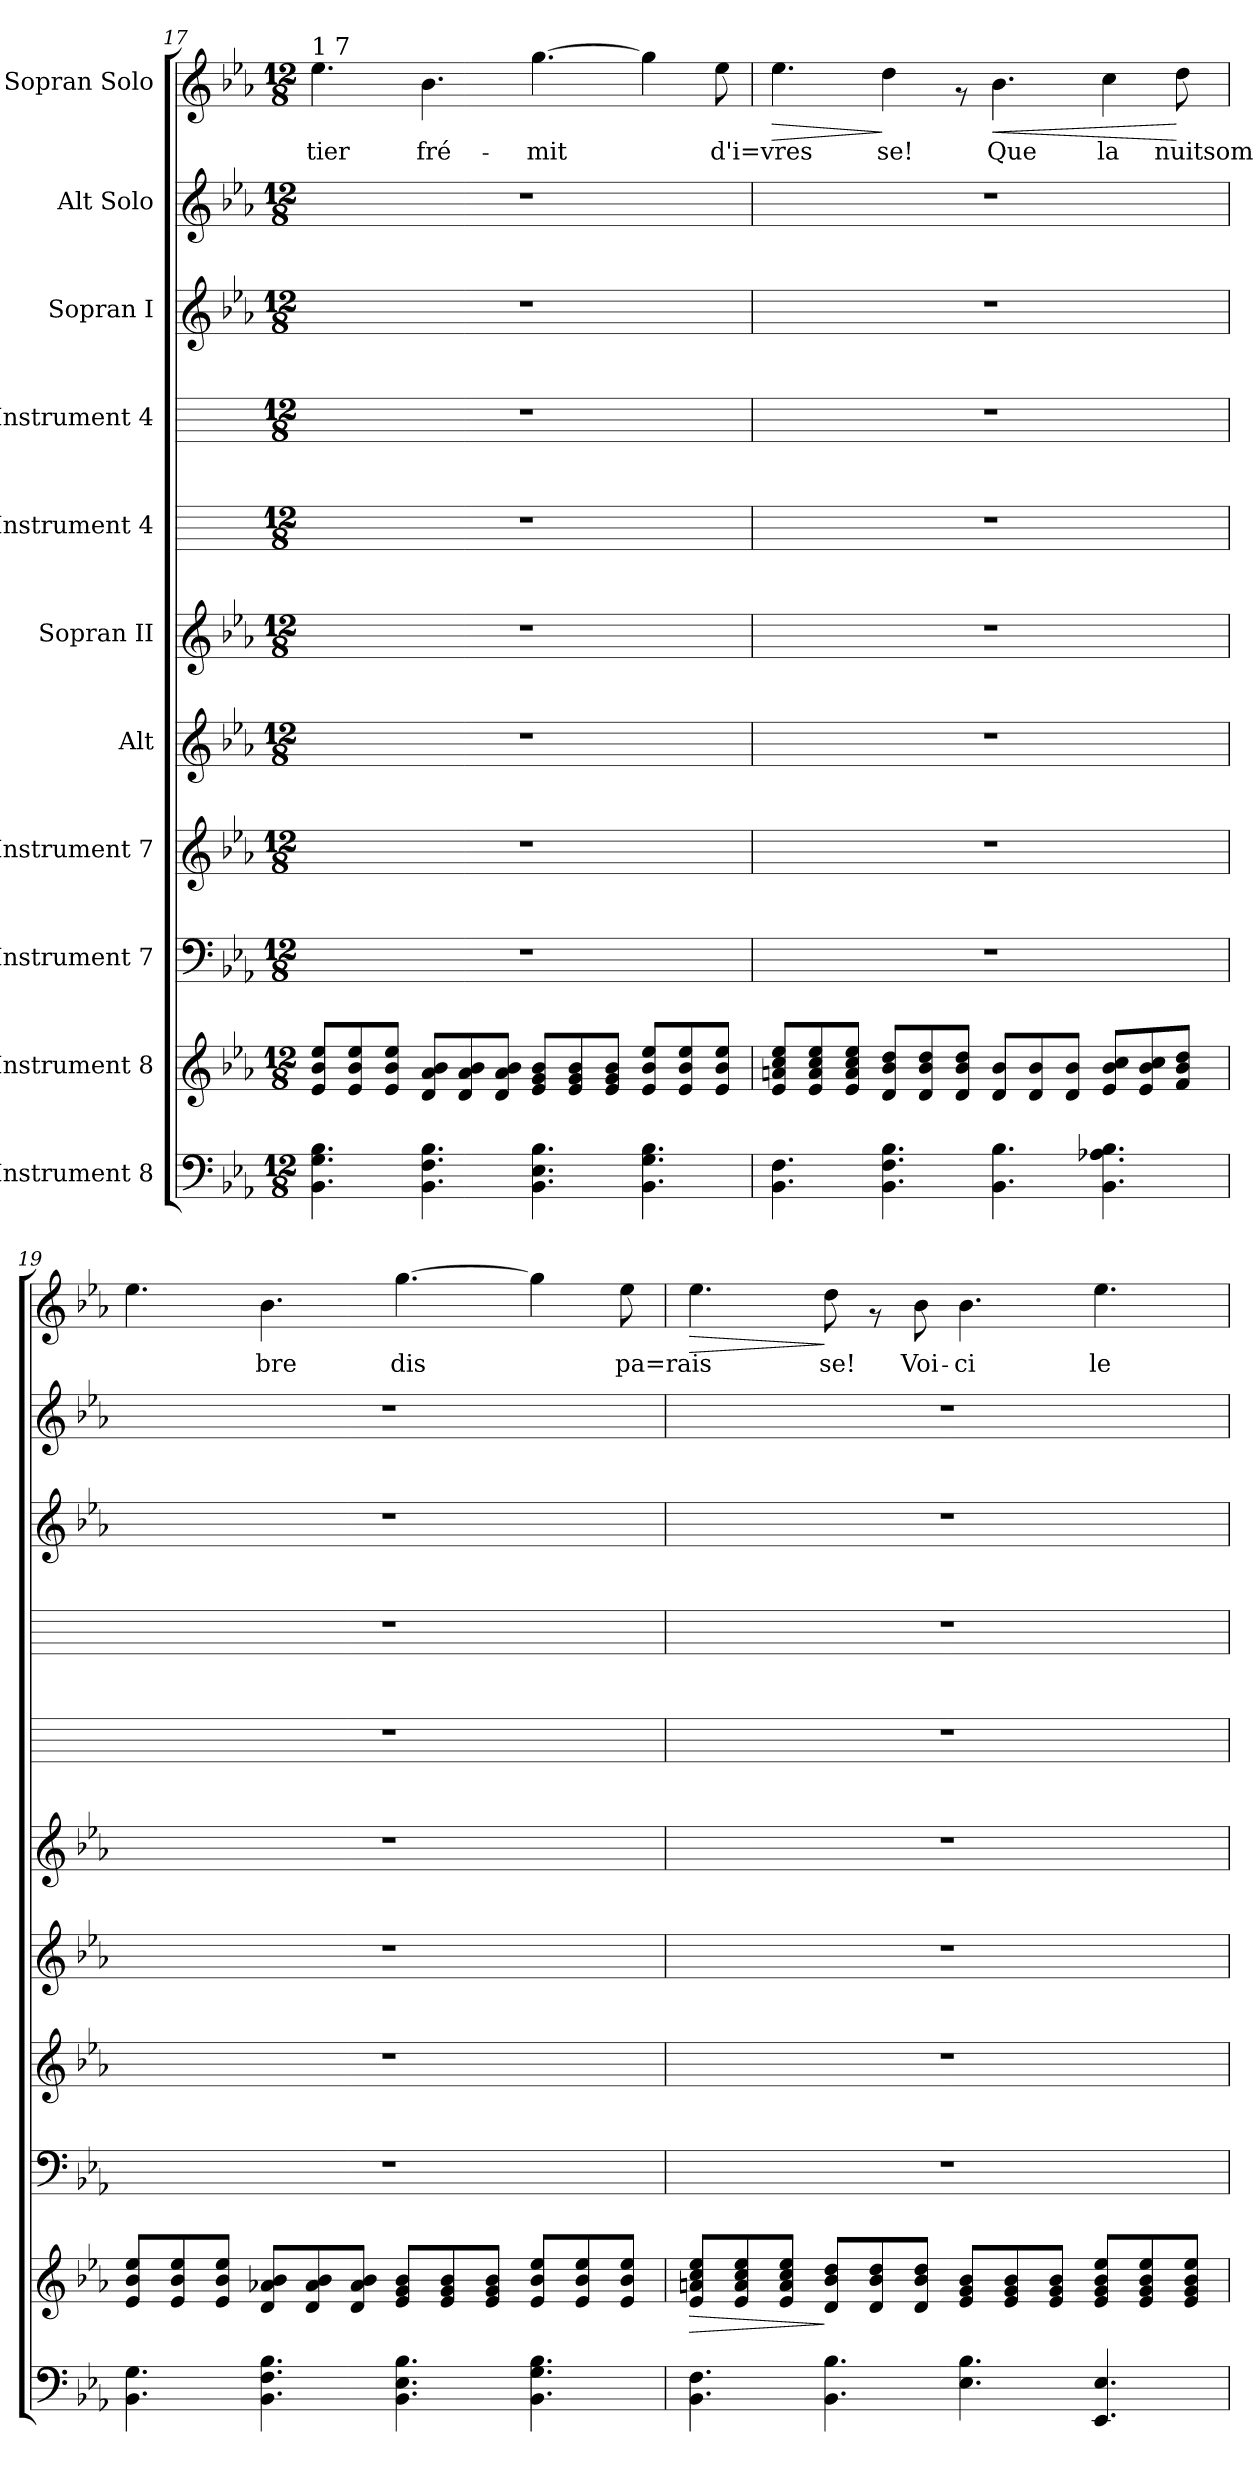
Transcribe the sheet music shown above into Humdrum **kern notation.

**kern	**kern	**dynam	**kern	**kern	**kern	**kern	**kern	**kern	**kern	**kern	**kern	**text	**dynam
*part11	*part10	*part10	*part9	*part8	*part7	*part6	*part5	*part4	*part3	*part2	*part1	*part1	*part1
*staff11	*staff10	*staff10	*staff9	*staff8	*staff7	*staff6	*staff5	*staff4	*staff3	*staff2	*staff1	*staff1	*staff1
*I"Instrument 8	*I"Instrument 8	*	*I"Instrument 7	*I"Instrument 7	*I"Alt	*I"Sopran II	*I"Instrument 4	*I"Instrument 4	*I"Sopran I	*I"Alt Solo	*I"Sopran Solo	*	*
!!LO:LB:g=z
*clefF4	*clefG2	*	*clefF4	*clefG2	*clefG2	*clefG2	*	*	*clefG2	*clefG2	*clefG2	*	*
*k[b-e-a-]	*k[b-e-a-]	*	*k[b-e-a-]	*k[b-e-a-]	*k[b-e-a-]	*k[b-e-a-]	*k[]	*k[]	*k[b-e-a-]	*k[b-e-a-]	*k[b-e-a-]	*	*
*E-:	*E-:	*	*E-:	*E-:	*E-:	*E-:	*C:	*C:	*E-:	*E-:	*E-:	*	*
*M12/8	*M12/8	*	*M12/8	*M12/8	*M12/8	*M12/8	*M12/8	*M12/8	*M12/8	*M12/8	*M12/8	*	*
=17	=17	=17	=17	=17	=17	=17	=17	=17	=17	=17	=17	=17	=17
!	!	!	!	!	!	!	!	!	!	!	!LO:TX:a:t=1 7	!	!
!	!	!	!	!	!	!	!	!	!	!	!	!LO:LY:b:cj	!
4.B-\ 4.G\ 4.BB-\	8b-/ 8e-/ 8ee-/L	.	1.r	1.r	1.r	1.r	1.r	1.r	1.r	1.r	4.ee-\	tier	.
.	8b-/ 8e-/ 8ee-/	.	.	.	.	.	.	.	.	.	.	.	.
.	8ee-/ 8e-/ 8b-/J	.	.	.	.	.	.	.	.	.	.	.	.
!	!	!	!	!	!	!	!	!	!	!	!	!LO:LY:b:cj	!
4.B-\ 4.BB-\ 4.F\	8a-/ 8d/ 8b-/L	.	.	.	.	.	.	.	.	.	4.b-\	fré-	.
.	8a-/ 8d/ 8b-/	.	.	.	.	.	.	.	.	.	.	.	.
.	8a-/ 8d/ 8b-/J	.	.	.	.	.	.	.	.	.	.	.	.
!	!	!	!	!	!	!	!	!	!	!	!	!LO:LY:b:cj	!
4.E-\ 4.BB-\ 4.B-\	8g/ 8e-/ 8b-/L	.	.	.	.	.	.	.	.	.	[>4.gg\	-mit	.
.	8g/ 8e-/ 8b-/	.	.	.	.	.	.	.	.	.	.	.	.
.	8b-/ 8g/ 8e-/J	.	.	.	.	.	.	.	.	.	.	.	.
!	!	!	!	!	!	!	!	!	!	!	!	!LO:LY:b:cj	!
4.B-\ 4.G\ 4.BB-\	8ee-/ 8e-/ 8b-/L	.	.	.	.	.	.	.	.	.	4gg\]	.	.
.	8b-/ 8e-/ 8ee-/	.	.	.	.	.	.	.	.	.	.	.	.
!	!	!	!	!	!	!	!	!	!	!	!	!LO:LY:b:cj	!
.	8b-/ 8e-/ 8ee-/J	.	.	.	.	.	.	.	.	.	8ee-\	d'i=vres-	.
=18	=18	=18	=18	=18	=18	=18	=18	=18	=18	=18	=18	=18	=18
!	!	!	!	!	!	!	!	!	!	!	!	!LO:LY:b:cj	!LO:HP:b
4.BB-\ 4.F\	8ee-/ 8cc/ 8an/ 8e-/L	.	1.r	1.r	1.r	1.r	1.r	1.r	1.r	1.r	4.ee-\	--	>
.	8cc/ 8a/ 8e-/ 8ee-/	.	.	.	.	.	.	.	.	.	.	.	.
.	8ee-/ 8cc/ 8e-/ 8a/J	.	.	.	.	.	.	.	.	.	.	.	.
!	!	!	!	!	!	!	!	!	!	!	!	!LO:LY:b:cj	!
4.B-\ 4.F\ 4.BB-\	8b-/ 8d/ 8dd/L	.	.	.	.	.	.	.	.	.	4dd\	-se!	]
.	8dd/ 8d/ 8b-/	.	.	.	.	.	.	.	.	.	.	.	.
.	8dd/ 8d/ 8b-/J	.	.	.	.	.	.	.	.	.	8rf	.	.
!	!	!	!	!	!	!	!	!	!	!	!	!LO:LY:b:cj	!LO:HP:b
4.B-\ 4.BB-\	8d/ 8b-/L	.	.	.	.	.	.	.	.	.	4.b-\	Que	<
.	8b-/ 8d/	.	.	.	.	.	.	.	.	.	.	.	.
.	8b-/ 8d/J	.	.	.	.	.	.	.	.	.	.	.	.
!	!	!	!	!	!	!	!	!	!	!	!	!LO:LY:b:cj	!
4.B-\ 4.A-X\ 4.BB-\	8b-/ 8e-/ 8cc/L	.	.	.	.	.	.	.	.	.	4cc\	la	.
.	8b-/ 8e-/ 8cc/	.	.	.	.	.	.	.	.	.	.	.	.
!	!	!	!	!	!	!	!	!	!	!	!	!LO:LY:b:cj	!
.	8dd/ 8b-/ 8f/J	.	.	.	.	.	.	.	.	.	8dd\	nuitsom-	[
=19	=19	=19	=19	=19	=19	=19	=19	=19	=19	=19	=19	=19	=19
!	!	!	!	!	!	!	!	!	!	!	!	!LO:LY:b:cj	!
4.BB-\ 4.G\	8ee-/ 8b-/ 8e-/L	.	1.r	1.r	1.r	1.r	1.r	1.r	1.r	1.r	4.ee-\	--	.
.	8ee-/ 8e-/ 8b-/	.	.	.	.	.	.	.	.	.	.	.	.
.	8ee-/ 8b-/ 8e-/J	.	.	.	.	.	.	.	.	.	.	.	.
!	!	!	!	!	!	!	!	!	!	!	!	!LO:LY:b:cj	!
4.B-\ 4.BB-\ 4.F\	8a-X/ 8d/ 8b-/L	.	.	.	.	.	.	.	.	.	4.b-\	-bre	.
.	8a-/ 8d/ 8b-/	.	.	.	.	.	.	.	.	.	.	.	.
.	8a-/ 8d/ 8b-/J	.	.	.	.	.	.	.	.	.	.	.	.
!	!	!	!	!	!	!	!	!	!	!	!	!LO:LY:b:cj	!
4.E-\ 4.BB-\ 4.B-\	8g/ 8e-/ 8b-/L	.	.	.	.	.	.	.	.	.	[>4.gg\	dis-	.
.	8b-/ 8e-/ 8g/	.	.	.	.	.	.	.	.	.	.	.	.
.	8b-/ 8g/ 8e-/J	.	.	.	.	.	.	.	.	.	.	.	.
!	!	!	!	!	!	!	!	!	!	!	!	!LO:LY:b:cj	!
4.B-\ 4.G\ 4.BB-\	8b-/ 8e-/ 8ee-/L	.	.	.	.	.	.	.	.	.	4gg\]	--	.
.	8b-/ 8e-/ 8ee-/	.	.	.	.	.	.	.	.	.	.	.	.
!	!	!	!	!	!	!	!	!	!	!	!	!LO:LY:b:cj	!
.	8ee-/ 8b-/ 8e-/J	.	.	.	.	.	.	.	.	.	8ee-\	-pa=rais-	.
=20	=20	=20	=20	=20	=20	=20	=20	=20	=20	=20	=20	=20	=20
!	!	!LO:HP:b	!	!	!	!	!	!	!	!	!	!LO:LY:b:cj	!LO:HP:b
4.BB-\ 4.F\	8ee-/ 8cc/ 8an/ 8e-/L	>	1.r	1.r	1.r	1.r	1.r	1.r	1.r	1.r	4.ee-\	--	>
.	8ee-/ 8a/ 8e-/ 8cc/	.	.	.	.	.	.	.	.	.	.	.	.
.	8ee-/ 8cc/ 8e-/ 8a/J	.	.	.	.	.	.	.	.	.	.	.	.
!	!	!	!	!	!	!	!	!	!	!	!	!LO:LY:b:cj	!
4.B-\ 4.BB-\	8b-/ 8d/ 8dd/L	]	.	.	.	.	.	.	.	.	8dd\	-se!	]
.	8dd/ 8b-/ 8d/	.	.	.	.	.	.	.	.	.	8rf	.	.
!	!	!	!	!	!	!	!	!	!	!	!	!LO:LY:b:cj	!
.	8dd/ 8d/ 8b-/J	.	.	.	.	.	.	.	.	.	8b-\	Voi-	.
!	!	!	!	!	!	!	!	!	!	!	!	!LO:LY:b:cj	!
4.E-\ 4.B-\	8g/ 8e-/ 8b-/L	.	.	.	.	.	.	.	.	.	4.b-\	-ci	.
.	8b-/ 8g/ 8e-/	.	.	.	.	.	.	.	.	.	.	.	.
.	8b-/ 8g/ 8e-/J	.	.	.	.	.	.	.	.	.	.	.	.
!	!	!	!	!	!	!	!	!	!	!	!	!LO:LY:b:cj	!
4.E-/ 4.EE-/	8ee-/ 8b-/ 8e-/ 8g/L	.	.	.	.	.	.	.	.	.	4.ee-\	le	.
.	8b-/ 8g/ 8e-/ 8ee-/	.	.	.	.	.	.	.	.	.	.	.	.
.	8ee-/ 8b-/ 8e-/ 8g/J	.	.	.	.	.	.	.	.	.	.	.	.
=	=	=	=	=	=	=	=	=	=	=	=	=	=
*-	*-	*-	*-	*-	*-	*-	*-	*-	*-	*-	*-	*-	*-
